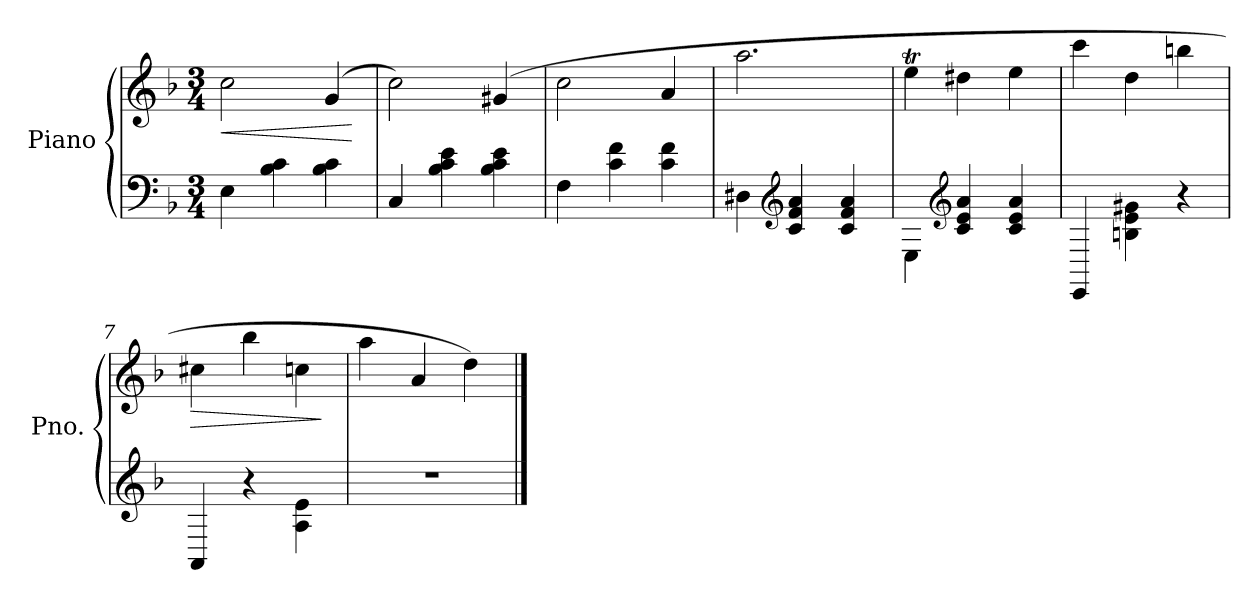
**kern	**kern	**dynam
*part1	*part1	*part1
*staff2	*staff1	*staff1/2
*I"Piano	*	*
*I'Pno.	*	*
*clefF4	*clefG2	*
*k[b-]	*k[b-]	*
*M3/4	*M3/4	*
*MM260	*MM260	*
=1	=1	=1
!	!	!LO:HP:b
4E\	2cc\	<
4B-\ 4c\	.	.
4B-\ 4c\	(<4g/	.
.	.	[
=2	=2	=2
4C/	2cc\)	.
4B-\ 4c\ 4e\	.	.
4B-\ 4c\ 4e\	(>4g#X/	.
=3	=3	=3
4F\	2cc\	.
4c\ 4f\	.	.
4c\ 4f\	4a/	.
=4	=4	=4
4D#X\	2.aa\	.
*clefG2	*	*
4c/ 4f/ 4a/	.	.
4c/ 4f/ 4a/	.	.
=5	=5	=5
4E\	4eet\	.
*clefG2	*	*
4c/ 4e/ 4a/	4dd#X\	.
4c/ 4e/ 4a/	4ee\	.
=6	=6	=6
4EE/	4ccc\	.
4Bn\ 4e\ 4g#X\	4dd\	.
4r	4bbn\	.
=7	=7	=7
!	!	!LO:HP:b
4AA/	4cc#X\	>
4r	4bb-\	.
4A\ 4e\	4ccn\	.
.	.	]
=8	=8	=8
2.r	4aa\	.
.	4a/	.
.	4dd\)	.
==	==	==
*-	*-	*-
